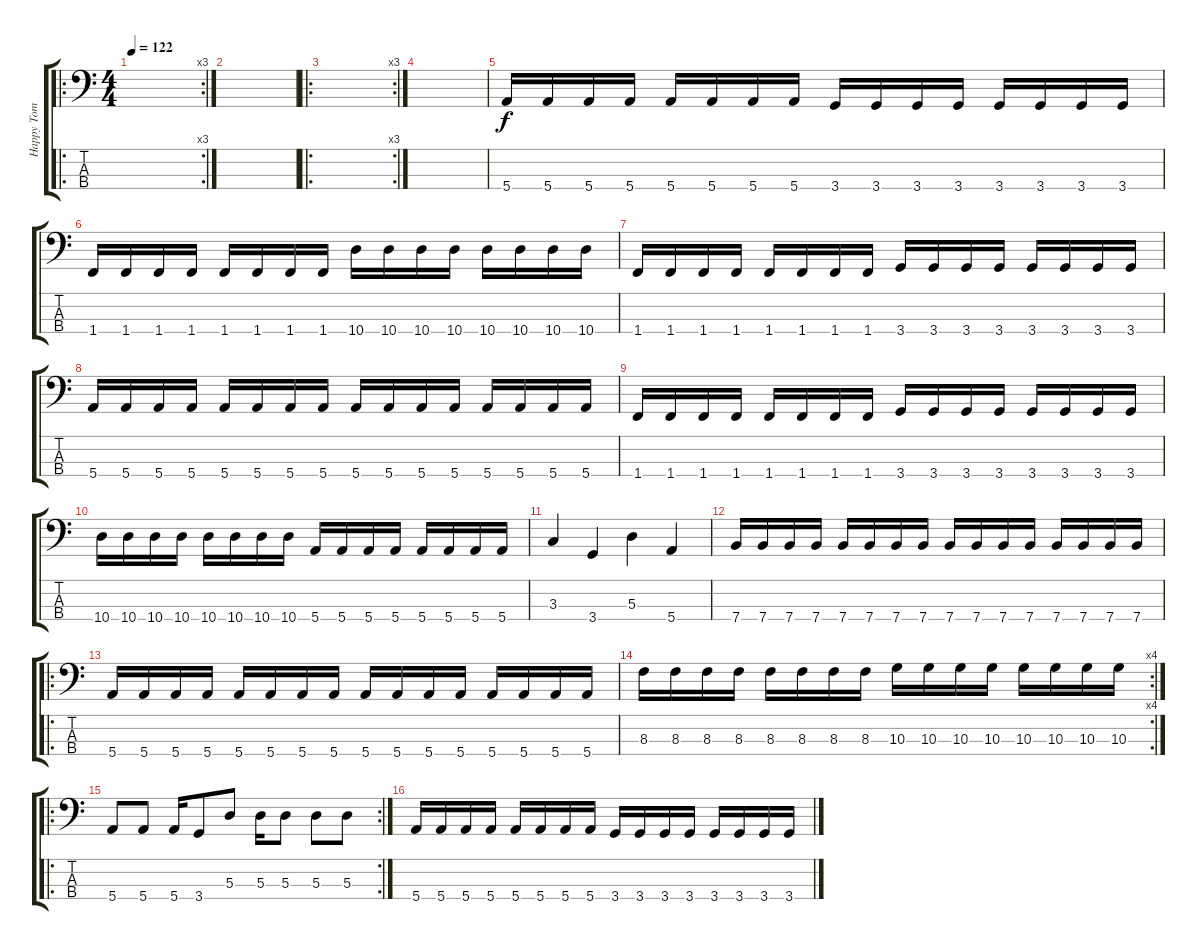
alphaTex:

\track ("Happy Tom" "Happy Tom") {instrument slapbass2}
\staff {score tabs}
\tuning (G2 D2 A1 E1) {hide}
\ro
\rc 3
\ts (4 4)
\tempo 122
\clef f4
\ks c
|
|
\ro
\rc 3
|
|
5.4.16 5.4.16 5.4.16 5.4.16 5.4.16 5.4.16 5.4.16 5.4.16 3.4.16 3.4.16 3.4.16 3.4.16 3.4.16 3.4.16 3.4.16 3.4.16 |
1.4.16 1.4.16 1.4.16 1.4.16 1.4.16 1.4.16 1.4.16 1.4.16 10.4.16 10.4.16 10.4.16 10.4.16 10.4.16 10.4.16 10.4.16 10.4.16 |
1.4.16 1.4.16 1.4.16 1.4.16 1.4.16 1.4.16 1.4.16 1.4.16 3.4.16 3.4.16 3.4.16 3.4.16 3.4.16 3.4.16 3.4.16 3.4.16 |
5.4.16 5.4.16 5.4.16 5.4.16 5.4.16 5.4.16 5.4.16 5.4.16 5.4.16 5.4.16 5.4.16 5.4.16 5.4.16 5.4.16 5.4.16 5.4.16 |
1.4.16 1.4.16 1.4.16 1.4.16 1.4.16 1.4.16 1.4.16 1.4.16 3.4.16 3.4.16 3.4.16 3.4.16 3.4.16 3.4.16 3.4.16 3.4.16 |
10.4.16 10.4.16 10.4.16 10.4.16 10.4.16 10.4.16 10.4.16 10.4.16 5.4.16 5.4.16 5.4.16 5.4.16 5.4.16 5.4.16 5.4.16 5.4.16 |
3.3.4 3.4.4 5.3.4 5.4.4 |
7.4.16 7.4.16 7.4.16 7.4.16 7.4.16 7.4.16 7.4.16 7.4.16 7.4.16 7.4.16 7.4.16 7.4.16 7.4.16 7.4.16 7.4.16 7.4.16 |
\ro
5.4.16 5.4.16 5.4.16 5.4.16 5.4.16 5.4.16 5.4.16 5.4.16 5.4.16 5.4.16 5.4.16 5.4.16 5.4.16 5.4.16 5.4.16 5.4.16 |
\rc 4
8.3.16 8.3.16 8.3.16 8.3.16 8.3.16 8.3.16 8.3.16 8.3.16 10.3.16 10.3.16 10.3.16 10.3.16 10.3.16 10.3.16 10.3.16 10.3.16 |
\ro
\rc 2
5.4.8 5.4.8 5.4.16 3.4.8 5.3.8 5.3.16 5.3.8 5.3.8 5.3.8 |
5.4.16 5.4.16 5.4.16 5.4.16 5.4.16 5.4.16 5.4.16 5.4.16 3.4.16 3.4.16 3.4.16 3.4.16 3.4.16 3.4.16 3.4.16 3.4.16
